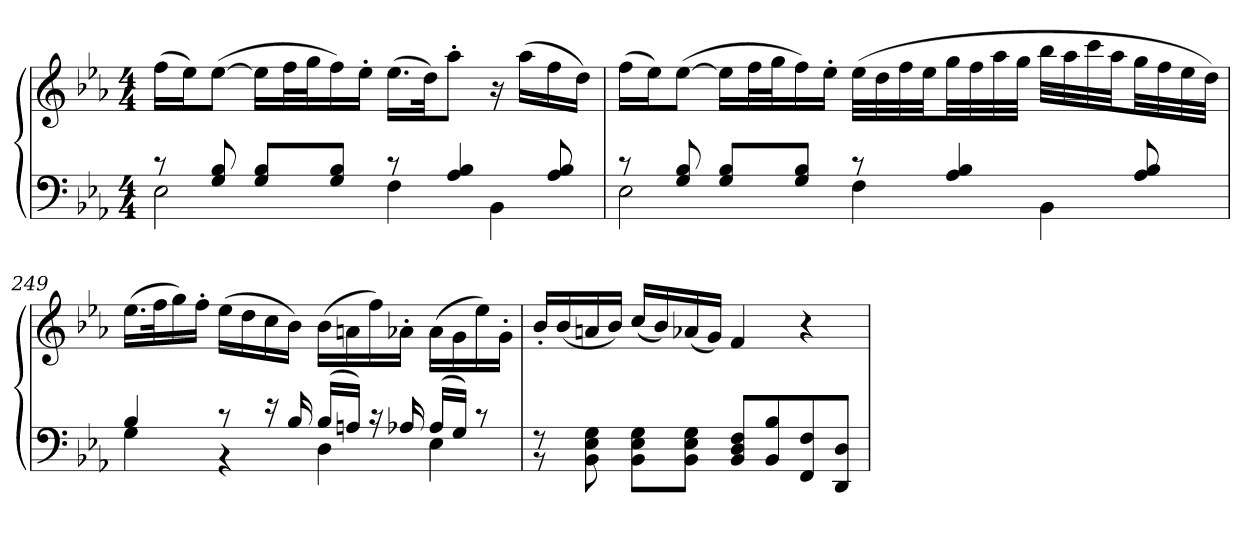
**kern	**kern
*part1	*part1
*staff2	*staff1
*clefF4	*clefG2
*k[b-e-a-]	*k[b-e-a-]
*E-:	*E-:
*M4/4	*M4/4
=	=
*^	*
8r	2E-	(16ffLL
.	.	16ee-J)
8G 8B-	.	([8ee-J
8G 8B-L	.	16ee-LL]
.	.	32ffL
.	.	32ggJ
8G 8B-J	.	16ff)
.	.	16ee-'JJ
8r	4F	(16.ee-LL
.	.	32ddJK)
4A- 4B-	.	8aa-'J
.	4BB-	16r
.	.	(16aa-LL
8A- 8B-	.	16ff
.	.	16ddJJ)
=248	=248	=248
8r	2E-	(16ffLL
.	.	16ee-J)
8G 8B-	.	([8ee-J
8G 8B-L	.	16ee-LL]
.	.	32ffL
.	.	32ggJ
8G 8B-J	.	16ff)
.	.	16ee-'JJ
8r	4F	(32ee-LLL
.	.	32dd
.	.	32ff
.	.	32ee-JJ
4A- 4B-	.	32ggLL
.	.	32ff
.	.	32aa-
.	.	32ggJJJ
.	4BB-	32bb-LLL
.	.	32aa-
.	.	32ccc
.	.	32aa-JJ
8A- 8B-	.	32ggLL
.	.	32ff
.	.	32ee-
.	.	32ddJJJ)
=249	=249	=249
4B-	4G	(16.ee-LL
.	.	32ffK
.	.	16gg)
.	.	16ff'JJ
8r	4r	(16ee-LL
.	.	16dd
16r	.	16cc
16B-	.	16b-JJ)
(16B-LL	4D	(16b-LL
16AnJJ)	.	16an
16r	.	16ff)
16A-X	.	16a-X'JJ
(16A-LL	4E-	(16a-LL
16GJJ)	.	16g
8r	.	16ee-)
.	.	16g'JJ
=250	=250	=250
8r	8r	16b-'LL
.	.	(16b-
8BB- 8E- 8G	2..ryy	16an
.	.	16b-JJ)
8BB- 8E- 8GL	.	(16ccLL
.	.	16b-)
8BB- 8E- 8GJ	.	(16a-X
.	.	16gJJ)
8BB- 8D 8FL	.	4f
8BB- 8B-	.	.
8FF 8F	.	4r
8DD 8DJ	.	.
*v	*v	*
=	=
*-	*-
